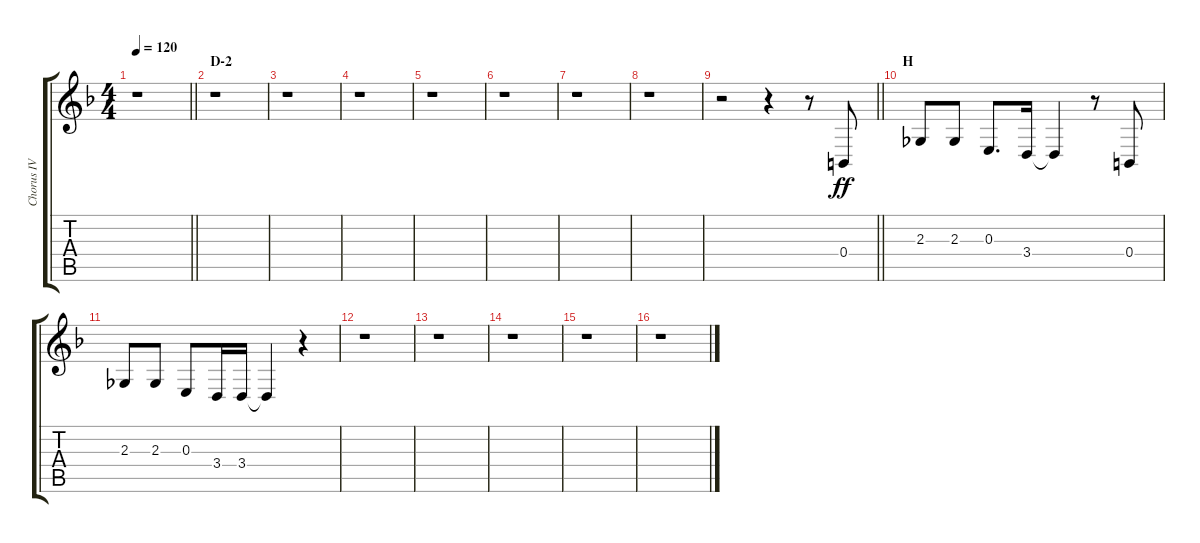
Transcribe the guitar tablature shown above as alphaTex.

\track ("Chorus IV" "Chorus IV") {instrument voiceoohs}
\staff {score tabs}
\tuning (Db4 Ab3 E3 B2 Gb2 B1) {hide}
\ts (4 4)
\tempo 120
\clef g2
\barLineRight lightlight
\ks f
r.1{dy ff} |
\section ("" "D-2")
r.1 |
r.1 |
r.1 |
r.1 |
r.1 |
r.1 |
r.1 |
\barLineRight lightlight
r.2 r.4 r.8 0.4.8 |
\section ("" "H")
2.3.8 2.3.8 0.3.8{d} 3.4.16 3.4{t}.4 r.8 0.4.8 |
2.3.8 2.3.8 0.3.8 3.4.16 3.4.16 3.4{t}.4 r.4 |
r.1 |
r.1 |
r.1 |
r.1 |
r.1
